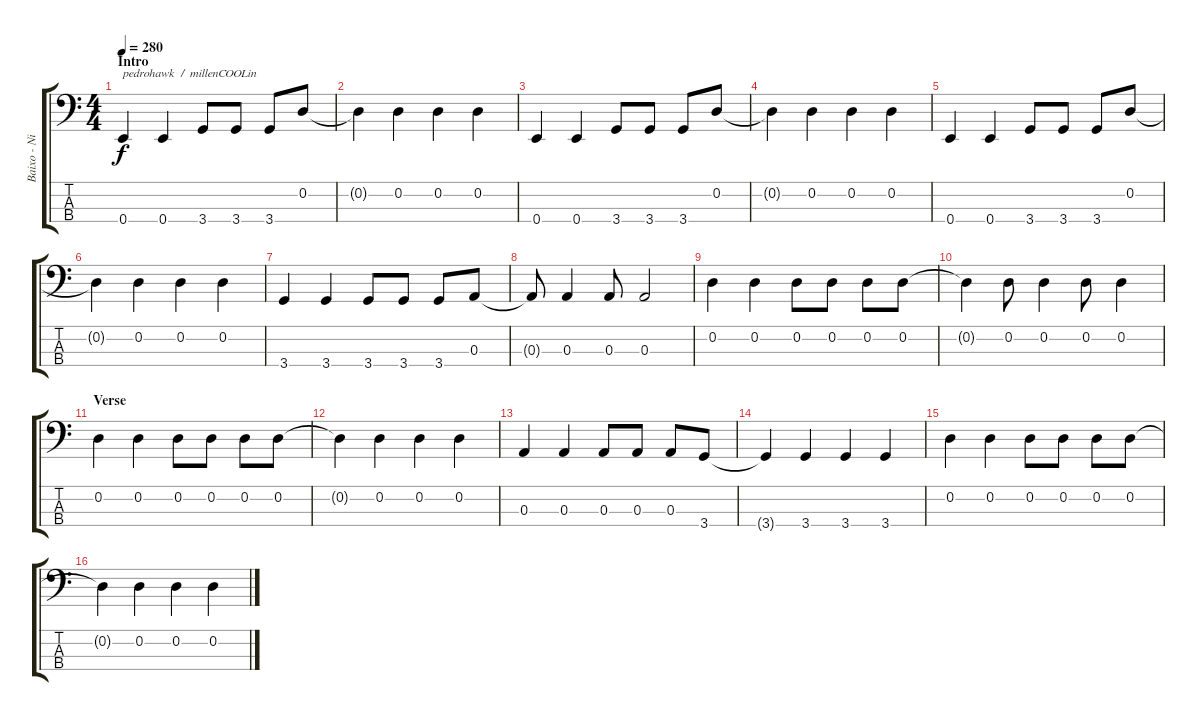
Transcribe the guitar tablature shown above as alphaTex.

\track ("Baixo - Nikola" "Baixo - Ni") {instrument electricbasspick}
\staff {score tabs}
\tuning (G2 D2 A1 E1) {hide}
\ts (4 4)
\section ("" "Intro")
\tempo 280
\clef f4
\ks c
0.4.4{txt "pedrohawk  /  millenCOOLin" dy f instrument electricbasspick} 0.4.4 3.4.8 3.4.8 3.4.8 0.2.8 |
0.2{t}.4 0.2.4 0.2.4 0.2.4 |
0.4.4 0.4.4 3.4.8 3.4.8 3.4.8 0.2.8 |
0.2{t}.4 0.2.4 0.2.4 0.2.4 |
0.4.4 0.4.4 3.4.8 3.4.8 3.4.8 0.2.8 |
0.2{t}.4 0.2.4 0.2.4 0.2.4 |
3.4.4 3.4.4 3.4.8 3.4.8 3.4.8 0.3.8 |
0.3{t}.8 0.3.4 0.3.8 0.3.2 |
0.2.4 0.2.4 0.2.8 0.2.8 0.2.8 0.2.8 |
0.2{t}.4 0.2.8 0.2.4 0.2.8 0.2.4 |
\section ("" "Verse")
0.2.4 0.2.4 0.2.8 0.2.8 0.2.8 0.2.8 |
0.2{t}.4 0.2.4 0.2.4 0.2.4 |
0.3.4 0.3.4 0.3.8 0.3.8 0.3.8 3.4.8 |
3.4{t}.4 3.4.4 3.4.4 3.4.4 |
0.2.4 0.2.4 0.2.8 0.2.8 0.2.8 0.2.8 |
0.2{t}.4 0.2.4 0.2.4 0.2.4
